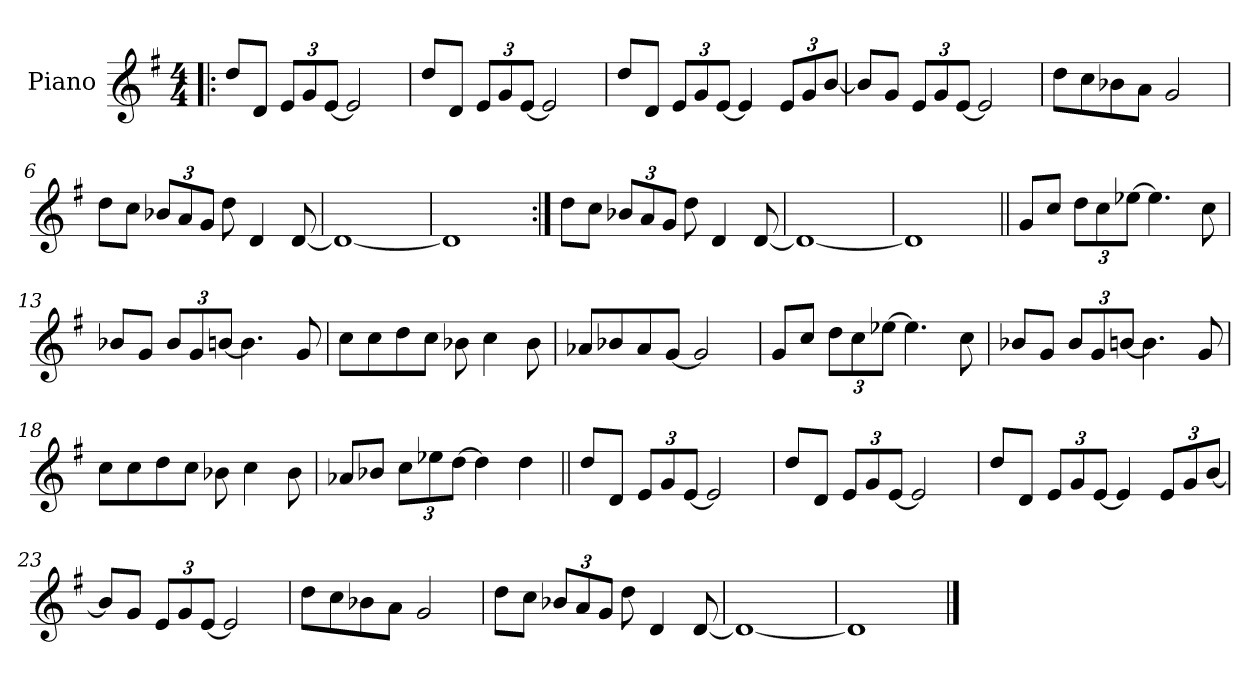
**kern
*part1
*staff1
*I"Piano
*I'Pno.
*clefG2
*k[f#]
*M4/4
=1!|:
8dd/L
8d/J
*Xbrackettup
12e/L
12g/
[12e/J
2e/]
=2
8dd/L
8d/J
12e/L
12g/
[12e/J
2e/]
=3
8dd/L
8d/J
12e/L
12g/
[12e/J
4e/]
12e/L
12g/
[12b/J
=4
8b/L]
8g/J
12e/L
12g/
[12e/J
2e/]
!!LO:LB:g=z
=5
8dd\L
8cc\
8b-X\
8a\J
2g/
=6
8dd\L
8cc\J
12b-X/L
12a/
12g/J
8dd\
4d/
[8d/
=7
1d_
=8
1d]
=9:|!
8dd\L
8cc\J
12b-X/L
12a/
12g/J
8dd\
4d/
[8d/
=10
1d_
!!LO:LB:g=z
=11
1d]
=12||
8g/L
8cc/J
12dd\L
12cc\
[12ee-X\J
4.ee-\]
8cc\
=13
8b-X/L
8g/J
12b-/L
12g/
[12bn/J
4.b\]
8g/
=14
8cc\L
8cc\
8dd\
8cc\J
8b-X\
4cc\
8b-\
!!LO:LB:g=z
=15
8a-X/L
8b-X/
8a-/
[8g/J
2g/]
=16
8g/L
8cc/J
12dd\L
12cc\
[12ee-X\J
4.ee-\]
8cc\
=17
8b-X/L
8g/J
12b-/L
12g/
[12bn/J
4.b\]
8g/
=18
8cc\L
8cc\
8dd\
8cc\J
8b-X\
4cc\
8b-\
!!LO:LB:g=z
=19
8a-X/L
8b-X/J
12cc\L
12ee-X\
[12dd\J
4dd\]
4dd\
=20||
8dd/L
8d/J
12e/L
12g/
[12e/J
2e/]
=21
8dd/L
8d/J
12e/L
12g/
[12e/J
2e/]
=22
8dd/L
8d/J
12e/L
12g/
[12e/J
4e/]
12e/L
12g/
[12b/J
!!LO:LB:g=z
=23
8b/L]
8g/J
12e/L
12g/
[12e/J
2e/]
=24
8dd\L
8cc\
8b-X\
8a\J
2g/
=25
8dd\L
8cc\J
12b-X/L
12a/
12g/J
8dd\
4d/
[8d/
=26
1d_
=27
1d]
==
*-
